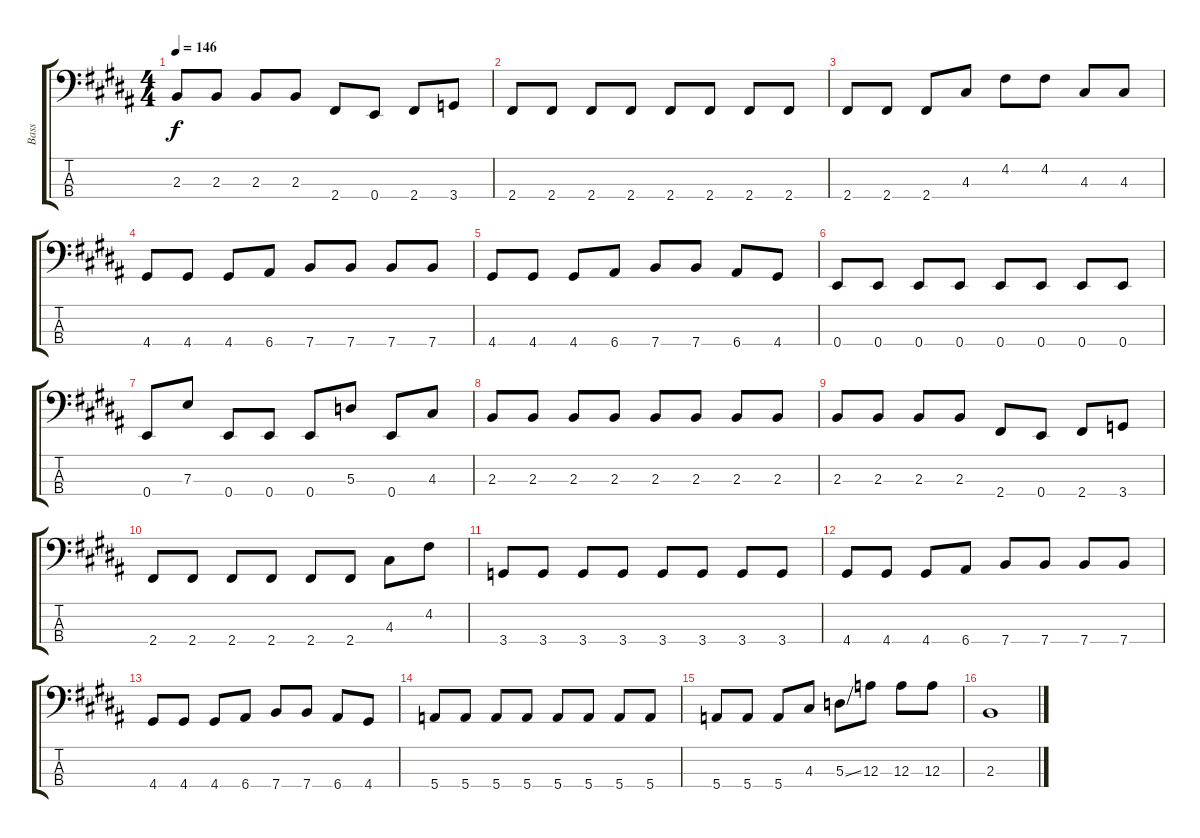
\track ("Bass" "Bass") {instrument electricbasspick}
\staff {score tabs}
\tuning (G2 D2 A1 E1) {hide}
\ts (4 4)
\tempo 146
\clef f4
\ks b
2.3.8{dy f} 2.3.8 2.3.8 2.3.8 2.4.8 0.4.8 2.4.8 3.4.8 |
2.4.8 2.4.8 2.4.8 2.4.8 2.4.8 2.4.8 2.4.8 2.4.8 |
2.4.8 2.4.8 2.4.8 4.3.8 4.2.8 4.2.8 4.3.8 4.3.8 |
4.4.8 4.4.8 4.4.8 6.4.8 7.4.8 7.4.8 7.4.8 7.4.8 |
4.4.8 4.4.8 4.4.8 6.4.8 7.4.8 7.4.8 6.4.8 4.4.8 |
0.4.8 0.4.8 0.4.8 0.4.8 0.4.8 0.4.8 0.4.8 0.4.8 |
0.4.8 7.3.8 0.4.8 0.4.8 0.4.8 5.3.8 0.4.8 4.3.8 |
2.3.8 2.3.8 2.3.8 2.3.8 2.3.8 2.3.8 2.3.8 2.3.8 |
2.3.8 2.3.8 2.3.8 2.3.8 2.4.8 0.4.8 2.4.8 3.4.8 |
2.4.8 2.4.8 2.4.8 2.4.8 2.4.8 2.4.8 4.3.8 4.2.8 |
3.4.8 3.4.8 3.4.8 3.4.8 3.4.8 3.4.8 3.4.8 3.4.8 |
4.4.8 4.4.8 4.4.8 6.4.8 7.4.8 7.4.8 7.4.8 7.4.8 |
4.4.8 4.4.8 4.4.8 6.4.8 7.4.8 7.4.8 6.4.8 4.4.8 |
5.4.8 5.4.8 5.4.8 5.4.8 5.4.8 5.4.8 5.4.8 5.4.8 |
5.4.8 5.4.8 5.4.8 4.3.8 5.3{ss}.8 12.3.8 12.3.8 12.3.8 |
2.3.1
